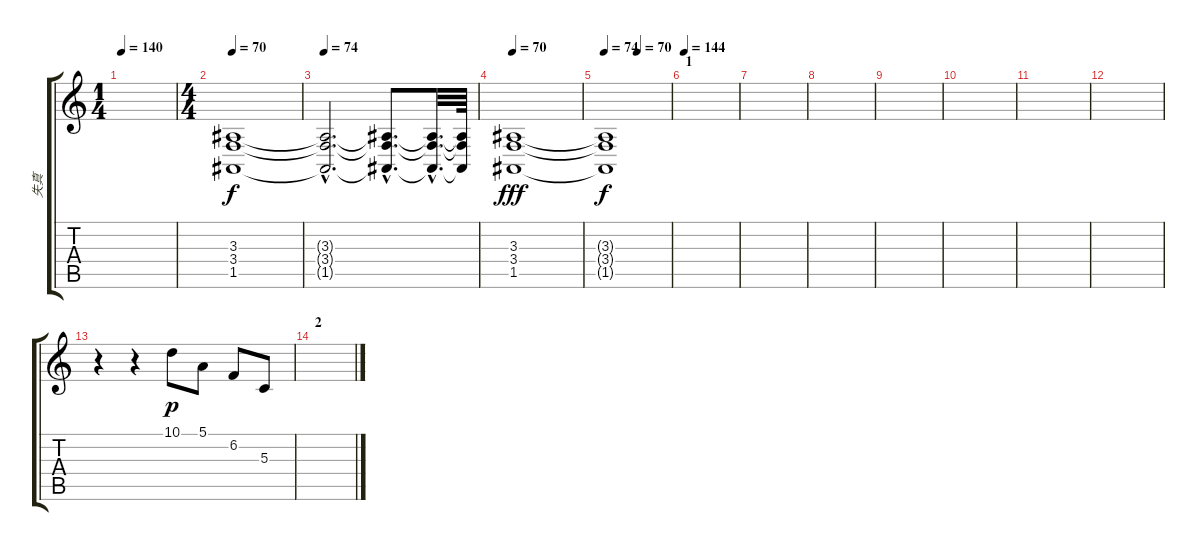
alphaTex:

\track ("失真" "失真") {instrument sitar}
\staff {score tabs}
\tuning (E4 B3 G3 D3 A2 E2) {hide}
\ts (1 4)
\tempo 140
\clef g2
\ks c
|
\ts (4 4)
\tempo 70
(3.3 3.4 1.5).1{volume 0} |
\tempo 74
(3.3{hac t} 3.4{hac t} 1.5{hac t}).2{d dy f} (3.3{hac t} 3.4{hac t} 1.5{hac t}).8{d} (3.3{hac t} 3.4{hac t} 1.5{hac t}).32{d} (3.3{t} 3.4{t} 1.5{t}).64{volume 13} |
\tempo 70
(3.3 3.4 1.5).1{dy fff volume 4} |
\tempo (70 0.5)
\tempo 74
(3.3{t} 3.4{t} 1.5{t}).1{dy f} |
\section ("" "1")
\tempo 144
|
|
|
|
|
|
|
r.4 r.4 10.1.8{dy p volume 13 instrument sitar} 5.1.8 6.2.8 5.3.8 |
\section ("" "2")
